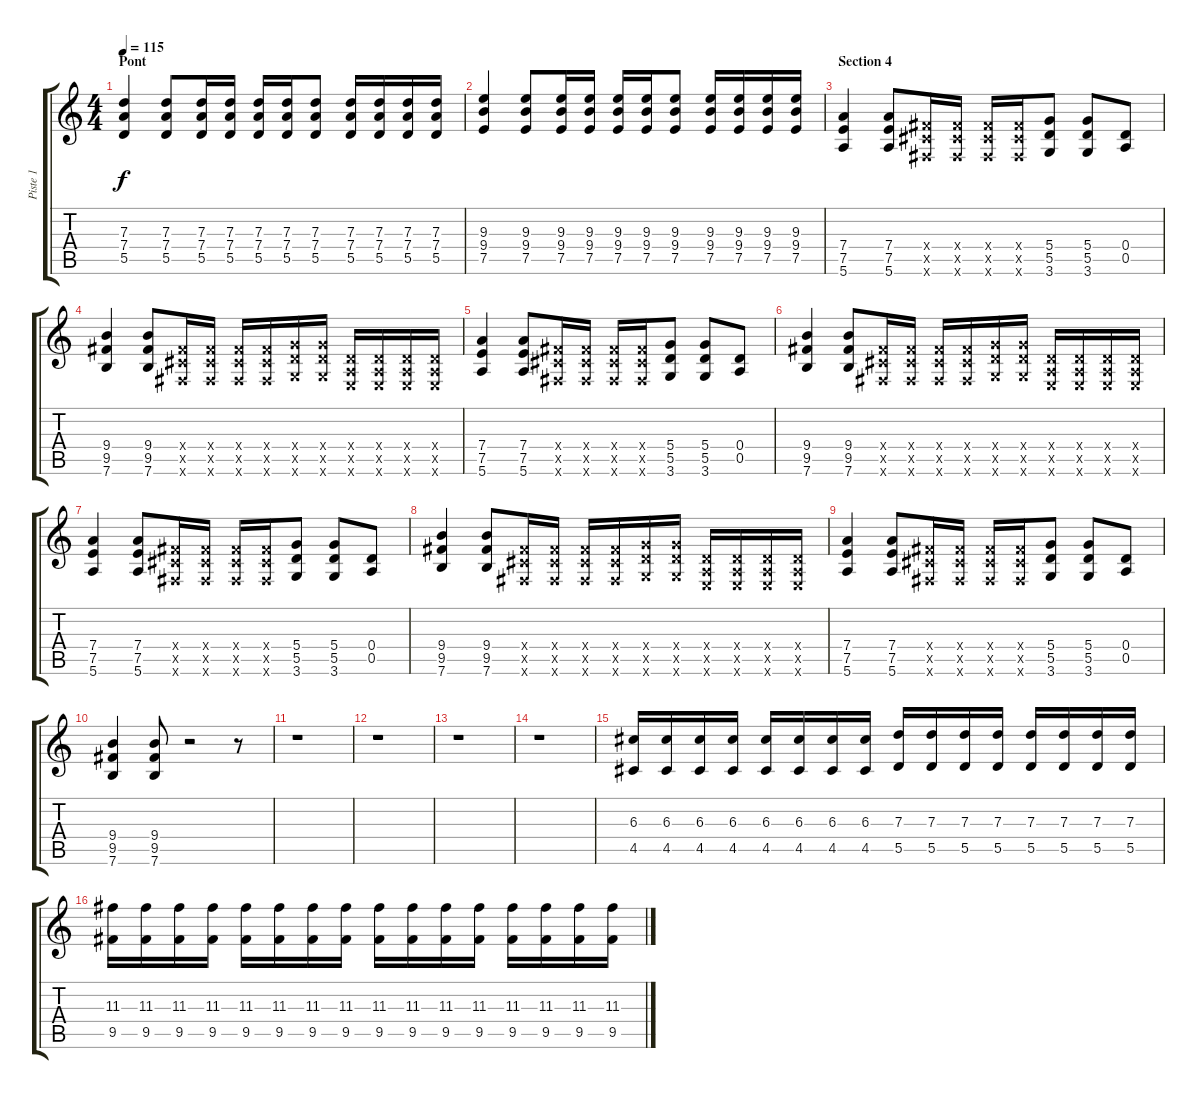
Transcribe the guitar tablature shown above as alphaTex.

\track ("Piste 1" "Piste 1") {instrument distortionguitar}
\staff {score tabs}
\tuning (E4 B3 G3 D3 A2 E2) {hide}
\ts (4 4)
\section ("" "Pont")
\tempo 115
\clef g2
\ks c
(7.3 7.4 5.5).4{dy f} (7.3 7.4 5.5).8 (7.3 7.4 5.5).16 (7.3 7.4 5.5).16 (7.3 7.4 5.5).16 (7.3 7.4 5.5).16 (7.3 7.4 5.5).8 (7.3 7.4 5.5).16 (7.3 7.4 5.5).16 (7.3 7.4 5.5).16 (7.3 7.4 5.5).16 |
(9.3 9.4 7.5).4 (9.3 9.4 7.5).8 (9.3 9.4 7.5).16 (9.3 9.4 7.5).16 (9.3 9.4 7.5).16 (9.3 9.4 7.5).16 (9.3 9.4 7.5).8 (9.3 9.4 7.5).16 (9.3 9.4 7.5).16 (9.3 9.4 7.5).16 (9.3 9.4 7.5).16 |
\section ("" "Section 4")
(7.4 7.5 5.6).4 (7.4 7.5 5.6).8 (4.4{x} 4.5{x} 2.6{x}).16 (4.4{x} 4.5{x} 2.6{x}).16 (4.4{x} 4.5{x} 2.6{x}).16 (4.4{x} 4.5{x} 2.6{x}).16 (5.4 5.5 3.6).8 (5.4 5.5 3.6).8 (0.4 0.5).8 |
(9.4 9.5 7.6).4 (9.4 9.5 7.6).8 (4.4{x} 4.5{x} 2.6{x}).16 (4.4{x} 4.5{x} 2.6{x}).16 (4.4{x} 4.5{x} 2.6{x}).16 (4.4{x} 4.5{x} 2.6{x}).16 (5.4{x} 5.5{x} 3.6{x}).16 (5.4{x} 5.5{x} 3.6{x}).16 (0.4{x} 0.5{x} 0.6{x}).16 (0.4{x} 0.5{x} 0.6{x}).16 (0.4{x} 0.5{x} 0.6{x}).16 (0.4{x} 0.5{x} 0.6{x}).16 |
(7.4 7.5 5.6).4 (7.4 7.5 5.6).8 (4.4{x} 4.5{x} 2.6{x}).16 (4.4{x} 4.5{x} 2.6{x}).16 (4.4{x} 4.5{x} 2.6{x}).16 (4.4{x} 4.5{x} 2.6{x}).16 (5.4 5.5 3.6).8 (5.4 5.5 3.6).8 (0.4 0.5).8 |
(9.4 9.5 7.6).4 (9.4 9.5 7.6).8 (4.4{x} 4.5{x} 2.6{x}).16 (4.4{x} 4.5{x} 2.6{x}).16 (4.4{x} 4.5{x} 2.6{x}).16 (4.4{x} 4.5{x} 2.6{x}).16 (5.4{x} 5.5{x} 3.6{x}).16 (5.4{x} 5.5{x} 3.6{x}).16 (0.4{x} 0.5{x} 0.6{x}).16 (0.4{x} 0.5{x} 0.6{x}).16 (0.4{x} 0.5{x} 0.6{x}).16 (0.4{x} 0.5{x} 0.6{x}).16 |
(7.4 7.5 5.6).4 (7.4 7.5 5.6).8 (4.4{x} 4.5{x} 2.6{x}).16 (4.4{x} 4.5{x} 2.6{x}).16 (4.4{x} 4.5{x} 2.6{x}).16 (4.4{x} 4.5{x} 2.6{x}).16 (5.4 5.5 3.6).8 (5.4 5.5 3.6).8 (0.4 0.5).8 |
(9.4 9.5 7.6).4 (9.4 9.5 7.6).8 (4.4{x} 4.5{x} 2.6{x}).16 (4.4{x} 4.5{x} 2.6{x}).16 (4.4{x} 4.5{x} 2.6{x}).16 (4.4{x} 4.5{x} 2.6{x}).16 (5.4{x} 5.5{x} 3.6{x}).16 (5.4{x} 5.5{x} 3.6{x}).16 (0.4{x} 0.5{x} 0.6{x}).16 (0.4{x} 0.5{x} 0.6{x}).16 (0.4{x} 0.5{x} 0.6{x}).16 (0.4{x} 0.5{x} 0.6{x}).16 |
(7.4 7.5 5.6).4 (7.4 7.5 5.6).8 (4.4{x} 4.5{x} 2.6{x}).16 (4.4{x} 4.5{x} 2.6{x}).16 (4.4{x} 4.5{x} 2.6{x}).16 (4.4{x} 4.5{x} 2.6{x}).16 (5.4 5.5 3.6).8 (5.4 5.5 3.6).8 (0.4 0.5).8 |
(9.4 9.5 7.6).4 (9.4 9.5 7.6).8 r.2 r.8 |
\section ("" "")
r.1 |
r.1 |
r.1 |
r.1 |
(6.3 4.5).16 (6.3 4.5).16 (6.3 4.5).16 (6.3 4.5).16 (6.3 4.5).16 (6.3 4.5).16 (6.3 4.5).16 (6.3 4.5).16 (7.3 5.5).16 (7.3 5.5).16 (7.3 5.5).16 (7.3 5.5).16 (7.3 5.5).16 (7.3 5.5).16 (7.3 5.5).16 (7.3 5.5).16 |
(11.3 9.5).16 (11.3 9.5).16 (11.3 9.5).16 (11.3 9.5).16 (11.3 9.5).16 (11.3 9.5).16 (11.3 9.5).16 (11.3 9.5).16 (11.3 9.5).16 (11.3 9.5).16 (11.3 9.5).16 (11.3 9.5).16 (11.3 9.5).16 (11.3 9.5).16 (11.3 9.5).16 (11.3 9.5).16
